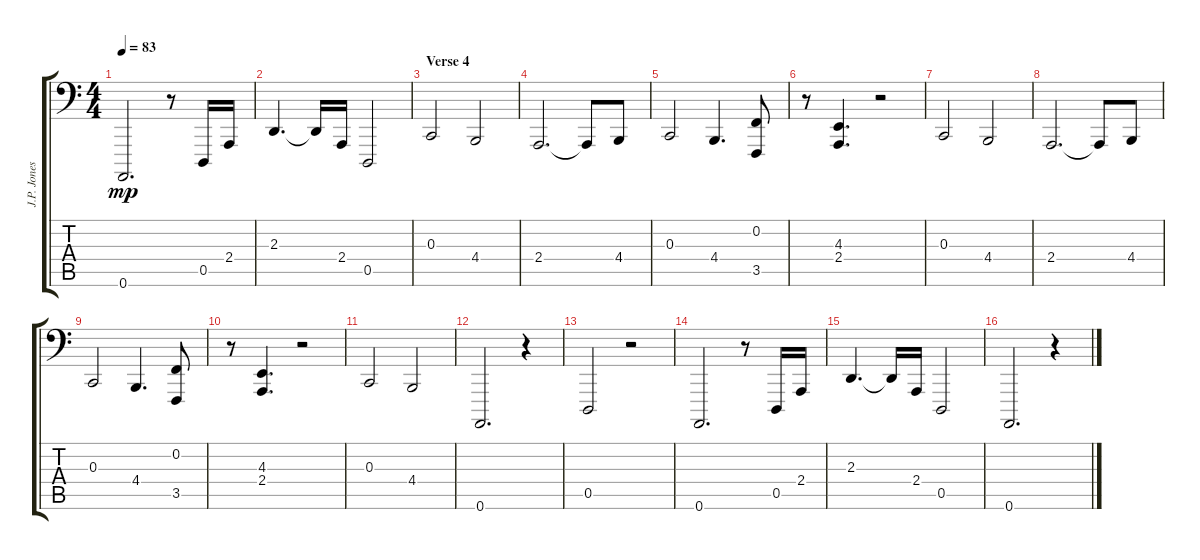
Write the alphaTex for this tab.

\track ("J.P. Jones (Keyboard B/Bass)" "J.P. Jones") {instrument electricpiano1}
\staff {score tabs}
\tuning (Bb2 F2 C2 G1 D1 A0) {hide}
\ts (4 4)
\tempo 83
\clef f4
\ks c
0.6.2{d dy mp} r.8 0.5.16 2.4.16 |
2.3.4{d} 2.3{t}.16 2.4.16 0.5.2 |
\section ("" "Verse 4")
0.3.2 4.4.2 |
2.4.2{d} 2.4{t}.8 4.4.8 |
0.3.2 4.4.4{d} (0.2 3.5).8 |
r.8 (4.3 2.4).4{d} r.2 |
0.3.2 4.4.2 |
2.4.2{d} 2.4{t}.8 4.4.8 |
0.3.2 4.4.4{d} (0.2 3.5).8 |
r.8 (4.3 2.4).4{d} r.2 |
0.3.2 4.4.2 |
0.6.2{d} r.4 |
0.5.2 r.2 |
0.6.2{d} r.8 0.5.16 2.4.16 |
2.3.4{d} 2.3{t}.16 2.4.16 0.5.2 |
0.6.2{d} r.4
